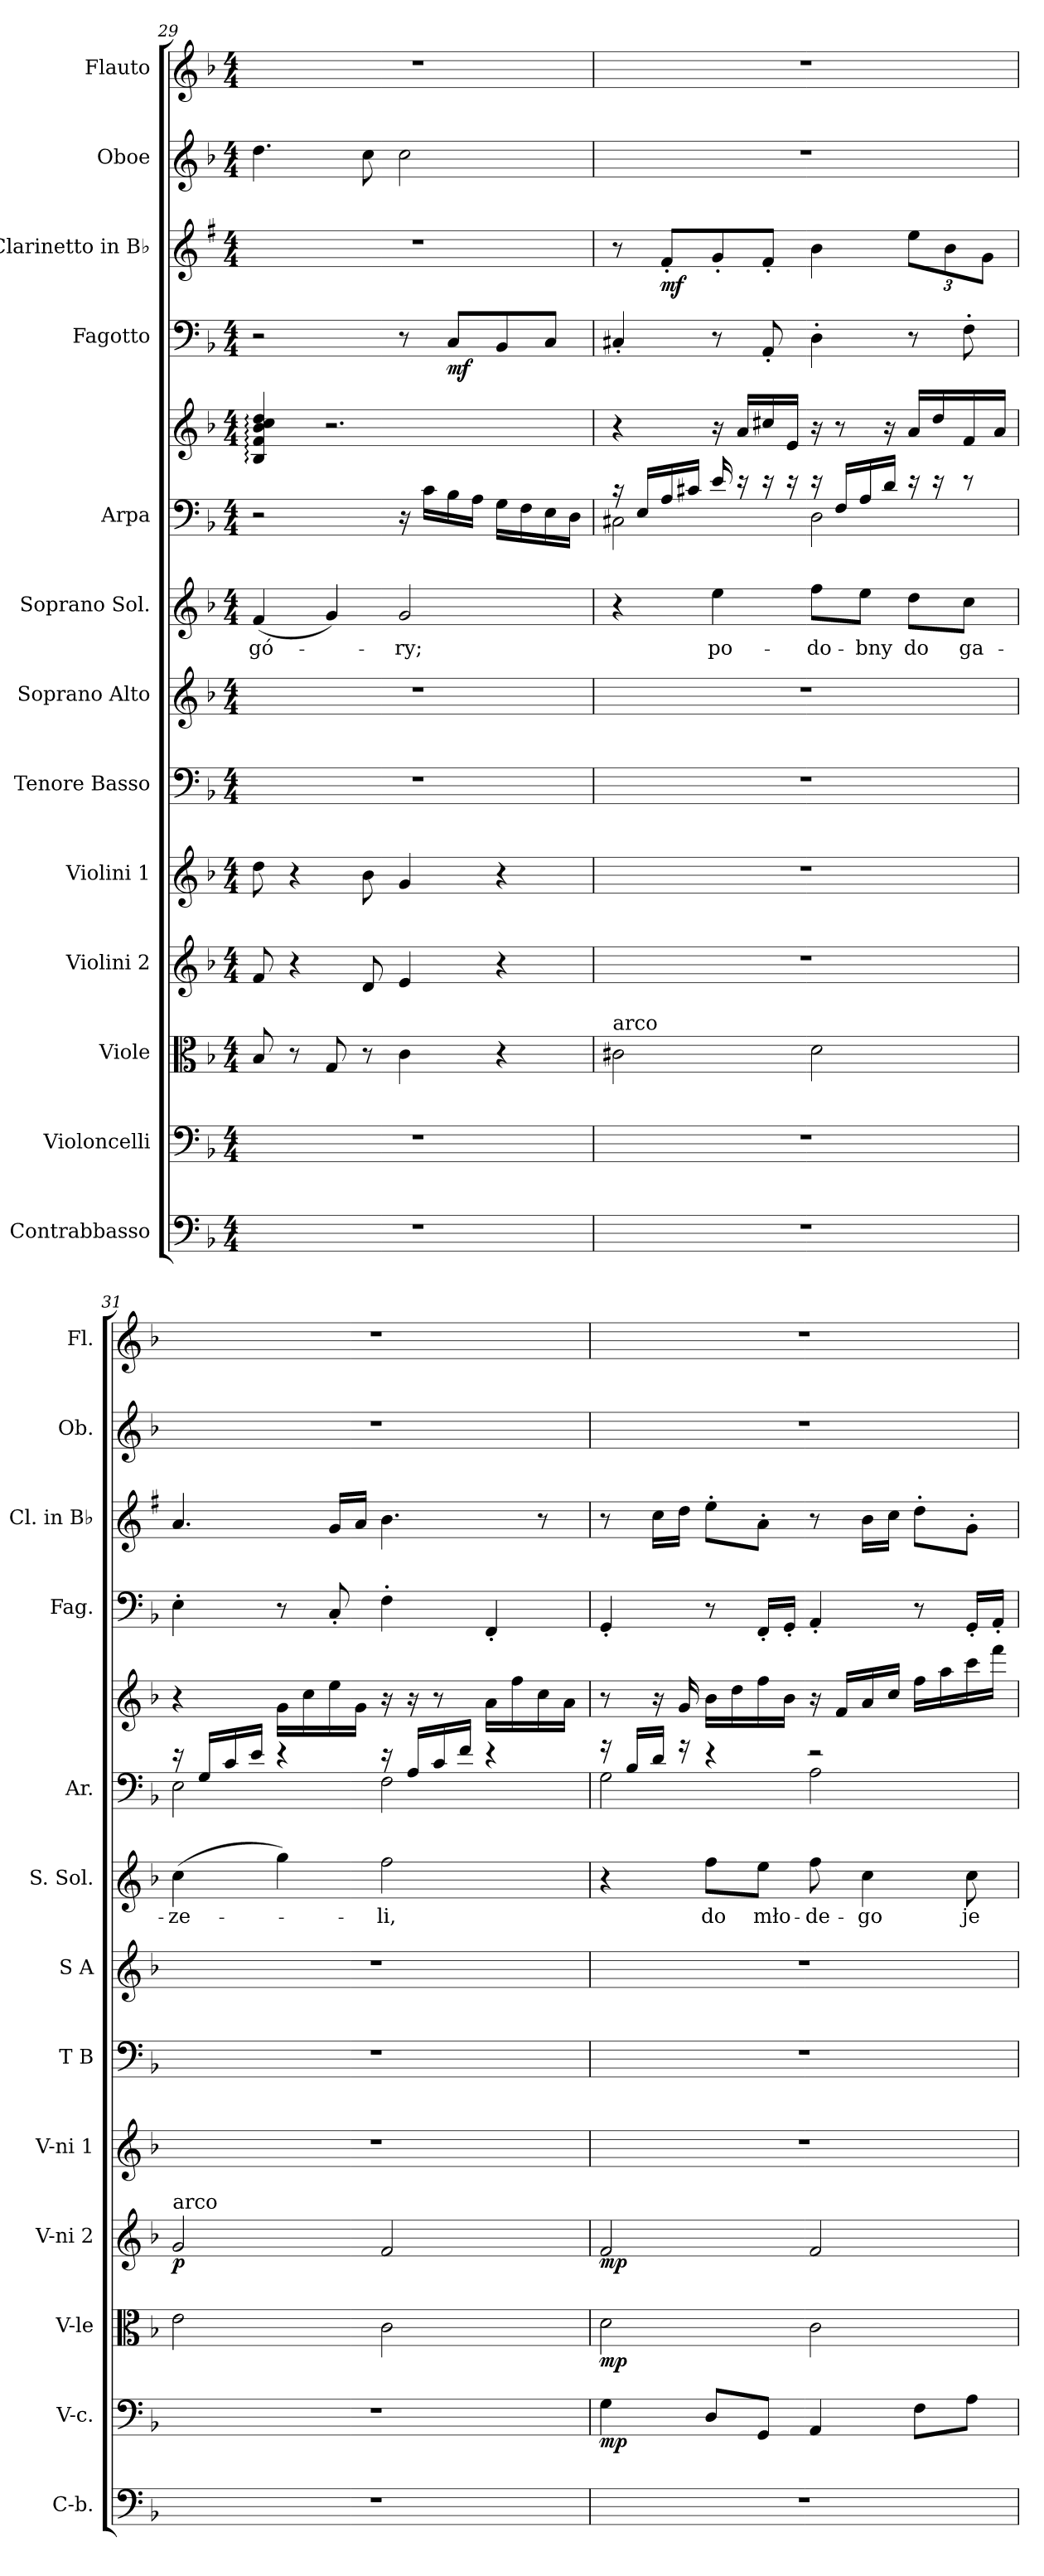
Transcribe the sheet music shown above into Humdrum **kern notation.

**kern	**kern	**dynam	**kern	**dynam	**kern	**dynam	**kern	**kern	**kern	**kern	**text	**kern	**kern	**kern	**dynam	**kern	**dynam	**kern	**kern
*part13	*part12	*part12	*part11	*part11	*part10	*part10	*part9	*part8	*part7	*part6	*part6	*part5	*part5	*part4	*part4	*part3	*part3	*part2	*part1
*staff14	*staff13	*staff13	*staff12	*staff12	*staff11	*staff11	*staff10	*staff9	*staff8	*staff7	*staff7	*staff6	*staff5	*staff4	*staff4	*staff3	*staff3	*staff2	*staff1
*I"Contrabbasso	*I"Violoncelli	*	*I"Viole	*	*I"Violini 2	*	*I"Violini 1	*I"Tenore Basso	*I"Soprano Alto	*I"Soprano Sol.	*	*I"Arpa	*	*I"Fagotto	*	*I"Clarinetto in B♭	*	*I"Oboe	*I"Flauto
*I'C-b.	*I'V-c.	*	*I'V-le	*	*I'V-ni 2	*	*I'V-ni 1	*I'T B	*I'S A	*I'S. Sol.	*	*I'Ar.	*	*I'Fag.	*	*I'Cl. in B♭	*	*I'Ob.	*I'Fl.
*clefF4	*clefF4	*	*clefC3	*	*clefG2	*	*clefG2	*clefF4	*clefG2	*clefG2	*	*clefF4	*clefG2	*clefF4	*	*clefG2	*	*clefG2	*clefG2
*	*	*	*	*	*	*	*	*	*	*	*	*	*	*	*	*ITrd1c2	*	*	*
*k[b-]	*k[b-]	*	*k[b-]	*	*k[b-]	*	*k[b-]	*k[b-]	*k[b-]	*k[b-]	*	*k[b-]	*k[b-]	*k[b-]	*	*k[b-]	*	*k[b-]	*k[b-]
*M4/4	*M4/4	*	*M4/4	*	*M4/4	*	*M4/4	*M4/4	*M4/4	*M4/4	*	*M4/4	*M4/4	*M4/4	*	*M4/4	*	*M4/4	*M4/4
=29	=29	=29	=29	=29	=29	=29	=29	=29	=29	=29	=29	=29	=29	=29	=29	=29	=29	=29	=29
1r	1r	.	8B-	.	8f	.	8dd	1r	1r	(4f	gó-	2r	4B-: 4f: 4b-: 4cc: 4dd:	2r	.	1r	.	4.dd	1r
.	.	.	8r	.	4r	.	4r	.	.	.	.	.	.	.	.	.	.	.	.
.	.	.	8G	.	.	.	.	.	.	4g)	.	.	2.r	.	.	.	.	.	.
.	.	.	8r	.	8d	.	8b-	.	.	.	.	.	.	.	.	.	.	8cc	.
.	.	.	4c	.	4e	.	4g	.	.	2g	-ry;	16r	.	8r	.	.	.	2cc	.
.	.	.	.	.	.	.	.	.	.	.	.	16cLL	.	.	.	.	.	.	.
.	.	.	.	.	.	.	.	.	.	.	.	16B-	.	8CL	mf	.	.	.	.
.	.	.	.	.	.	.	.	.	.	.	.	16AJJ	.	.	.	.	.	.	.
.	.	.	4r	.	4r	.	4r	.	.	.	.	16GLL	.	8BB-	.	.	.	.	.
.	.	.	.	.	.	.	.	.	.	.	.	16F	.	.	.	.	.	.	.
.	.	.	.	.	.	.	.	.	.	.	.	16E	.	8CJ	.	.	.	.	.
.	.	.	.	.	.	.	.	.	.	.	.	16DJJ	.	.	.	.	.	.	.
=30	=30	=30	=30	=30	=30	=30	=30	=30	=30	=30	=30	=30	=30	=30	=30	=30	=30	=30	=30
*	*	*	*	*	*	*	*	*	*	*	*	*^	*	*	*	*	*	*	*
!	!	!	!LO:TX:a:t=arco	!	!	!	!	!	!	!	!	!	!	!	!	!	!	!	!	!
1r	1r	.	2c#X	.	1r	.	1r	1r	1r	4r	.	16r	2C#X	4r	4C#X'	.	8r	.	1r	1r
.	.	.	.	.	.	.	.	.	.	.	.	16ELL	.	.	.	.	.	.	.	.
.	.	.	.	.	.	.	.	.	.	.	.	16A	.	.	.	.	8e'L	mf	.	.
.	.	.	.	.	.	.	.	.	.	.	.	16c#XJJ	.	.	.	.	.	.	.	.
.	.	.	.	.	.	.	.	.	.	4ee	po-	16e	.	16r	8r	.	8f'	.	.	.
.	.	.	.	.	.	.	.	.	.	.	.	16r	.	16aLL	.	.	.	.	.	.
.	.	.	.	.	.	.	.	.	.	.	.	16r	.	16cc#X	8AA'	.	8e'J	.	.	.
.	.	.	.	.	.	.	.	.	.	.	.	16r	.	16eJJ	.	.	.	.	.	.
.	.	.	2d	.	.	.	.	.	.	8ff\L	-do-	16r	2D	16r	4D'	.	4a	.	.	.
.	.	.	.	.	.	.	.	.	.	.	.	16FLL	.	8r	.	.	.	.	.	.
.	.	.	.	.	.	.	.	.	.	8ee\J	-bny	16A	.	.	.	.	.	.	.	.
.	.	.	.	.	.	.	.	.	.	.	.	16dJJ	.	16r	.	.	.	.	.	.
.	.	.	.	.	.	.	.	.	.	8dd\L	do	16r	.	16aLL	8r	.	12ddL	.	.	.
.	.	.	.	.	.	.	.	.	.	.	.	16r	.	16dd	.	.	.	.	.	.
.	.	.	.	.	.	.	.	.	.	.	.	.	.	.	.	.	12a	.	.	.
.	.	.	.	.	.	.	.	.	.	8cc\J	ga-	8r	.	16f	8F'	.	.	.	.	.
.	.	.	.	.	.	.	.	.	.	.	.	.	.	.	.	.	12fJ	.	.	.
.	.	.	.	.	.	.	.	.	.	.	.	.	.	16aJJ	.	.	.	.	.	.
=31	=31	=31	=31	=31	=31	=31	=31	=31	=31	=31	=31	=31	=31	=31	=31	=31	=31	=31	=31	=31
!	!	!	!	!	!LO:TX:a:t=arco	!	!	!	!	!	!	!	!	!	!	!	!	!	!	!
1r	1r	.	2e	.	2g	p	1r	1r	1r	(4cc	-ze-	16r	2E	4r	4E'	.	4.g	.	1r	1r
.	.	.	.	.	.	.	.	.	.	.	.	16GLL	.	.	.	.	.	.	.	.
.	.	.	.	.	.	.	.	.	.	.	.	16c	.	.	.	.	.	.	.	.
.	.	.	.	.	.	.	.	.	.	.	.	16eJJ	.	.	.	.	.	.	.	.
.	.	.	.	.	.	.	.	.	.	4gg)	.	4r	.	16gLL	8r	.	.	.	.	.
.	.	.	.	.	.	.	.	.	.	.	.	.	.	16cc	.	.	.	.	.	.
.	.	.	.	.	.	.	.	.	.	.	.	.	.	16ee	8C'	.	16fLL	.	.	.
.	.	.	.	.	.	.	.	.	.	.	.	.	.	16gJJ	.	.	16gJJ	.	.	.
.	.	.	2c	.	2f	.	.	.	.	2ff	-li,	16r	2F	16r	4F'	.	4.a	.	.	.
.	.	.	.	.	.	.	.	.	.	.	.	16ALL	.	16r	.	.	.	.	.	.
.	.	.	.	.	.	.	.	.	.	.	.	16c	.	8r	.	.	.	.	.	.
.	.	.	.	.	.	.	.	.	.	.	.	16fJJ	.	.	.	.	.	.	.	.
.	.	.	.	.	.	.	.	.	.	.	.	4r	.	16aLL	4FF'	.	.	.	.	.
.	.	.	.	.	.	.	.	.	.	.	.	.	.	16ff	.	.	.	.	.	.
.	.	.	.	.	.	.	.	.	.	.	.	.	.	16cc	.	.	8r	.	.	.
.	.	.	.	.	.	.	.	.	.	.	.	.	.	16aJJ	.	.	.	.	.	.
=32	=32	=32	=32	=32	=32	=32	=32	=32	=32	=32	=32	=32	=32	=32	=32	=32	=32	=32	=32	=32
1r	4G	mp	2d	mp	2f	mp	1r	1r	1r	4r	.	16r	2G	8r	4GG'	.	8r	.	1r	1r
.	.	.	.	.	.	.	.	.	.	.	.	16B-LL	.	.	.	.	.	.	.	.
.	.	.	.	.	.	.	.	.	.	.	.	16dJJ	.	16r	.	.	16b-LL	.	.	.
.	.	.	.	.	.	.	.	.	.	.	.	16r	.	16g	.	.	16ccJJ	.	.	.
.	8DL	.	.	.	.	.	.	.	.	8ff\L	do	4r	.	16b-LL	8r	.	8dd'L	.	.	.
.	.	.	.	.	.	.	.	.	.	.	.	.	.	16dd	.	.	.	.	.	.
.	8GGJ	.	.	.	.	.	.	.	.	8ee\J	mło-	.	.	16ff	16FF'LL	.	8g'J	.	.	.
.	.	.	.	.	.	.	.	.	.	.	.	.	.	16b-JJ	16GG'JJ	.	.	.	.	.
.	4AA	.	2c	.	2f	.	.	.	.	8ff	-de-	2r	2A	16r	4AA'	.	8r	.	.	.
.	.	.	.	.	.	.	.	.	.	.	.	.	.	16fLL	.	.	.	.	.	.
.	.	.	.	.	.	.	.	.	.	4cc	-go	.	.	16a	.	.	16aLL	.	.	.
.	.	.	.	.	.	.	.	.	.	.	.	.	.	16ccJJ	.	.	16b-JJ	.	.	.
.	8FL	.	.	.	.	.	.	.	.	.	.	.	.	16ffLL	8r	.	8cc'L	.	.	.
.	.	.	.	.	.	.	.	.	.	.	.	.	.	16aa	.	.	.	.	.	.
.	8AJ	.	.	.	.	.	.	.	.	8cc	je-	.	.	16ccc	16GG'LL	.	8f'J	.	.	.
.	.	.	.	.	.	.	.	.	.	.	.	.	.	16fffJJ	16AA'JJ	.	.	.	.	.
*	*	*	*	*	*	*	*	*	*	*	*	*v	*v	*	*	*	*	*	*	*
=	=	=	=	=	=	=	=	=	=	=	=	=	=	=	=	=	=	=	=
*-	*-	*-	*-	*-	*-	*-	*-	*-	*-	*-	*-	*-	*-	*-	*-	*-	*-	*-	*-
